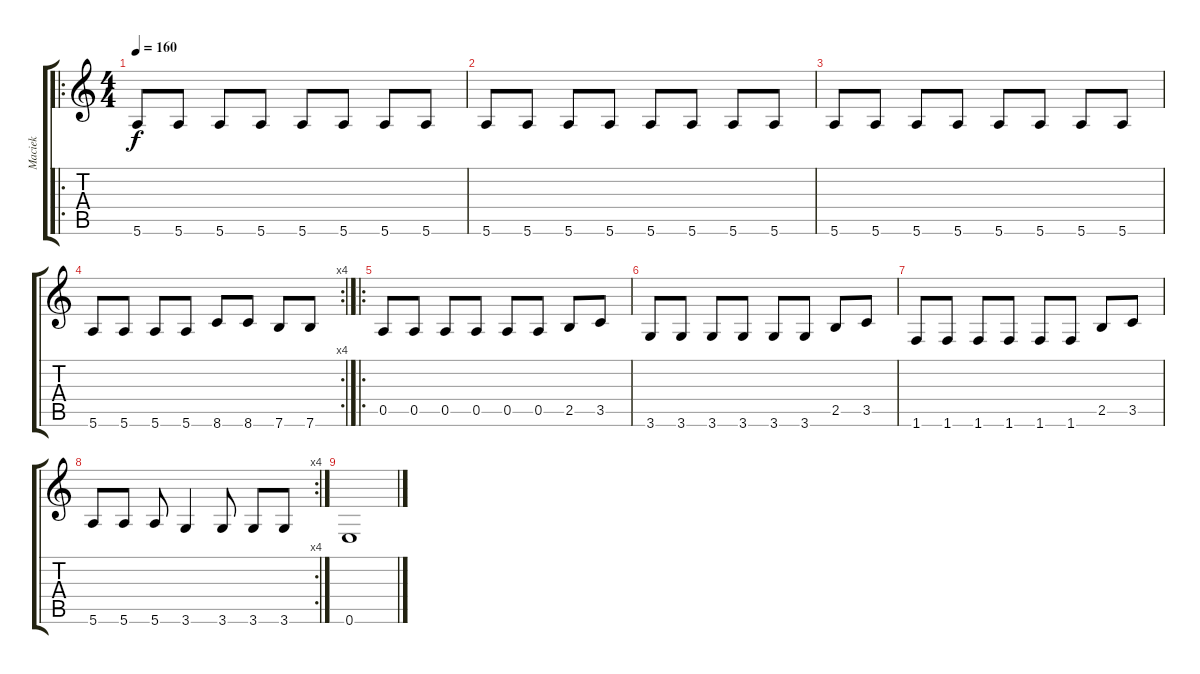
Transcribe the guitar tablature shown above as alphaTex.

\track ("Maciek" "Maciek") {instrument electricbasspick}
\staff {score tabs}
\tuning (E4 B3 G3 D3 A2 E2) {hide}
\ro
\ts (4 4)
\tempo 160
\clef g2
\ks c
5.6.8{dy f} 5.6.8 5.6.8 5.6.8 5.6.8 5.6.8 5.6.8 5.6.8 |
5.6.8 5.6.8 5.6.8 5.6.8 5.6.8 5.6.8 5.6.8 5.6.8 |
5.6.8 5.6.8 5.6.8 5.6.8 5.6.8 5.6.8 5.6.8 5.6.8 |
\rc 4
5.6.8 5.6.8 5.6.8 5.6.8 8.6.8 8.6.8 7.6.8 7.6.8 |
\ro
0.5.8 0.5.8 0.5.8 0.5.8 0.5.8 0.5.8 2.5.8 3.5.8 |
3.6.8 3.6.8 3.6.8 3.6.8 3.6.8 3.6.8 2.5.8 3.5.8 |
1.6.8 1.6.8 1.6.8 1.6.8 1.6.8 1.6.8 2.5.8 3.5.8 |
\rc 4
5.6.8 5.6.8 5.6.8 3.6.4 3.6.8 3.6.8 3.6.8 |
0.6.1
